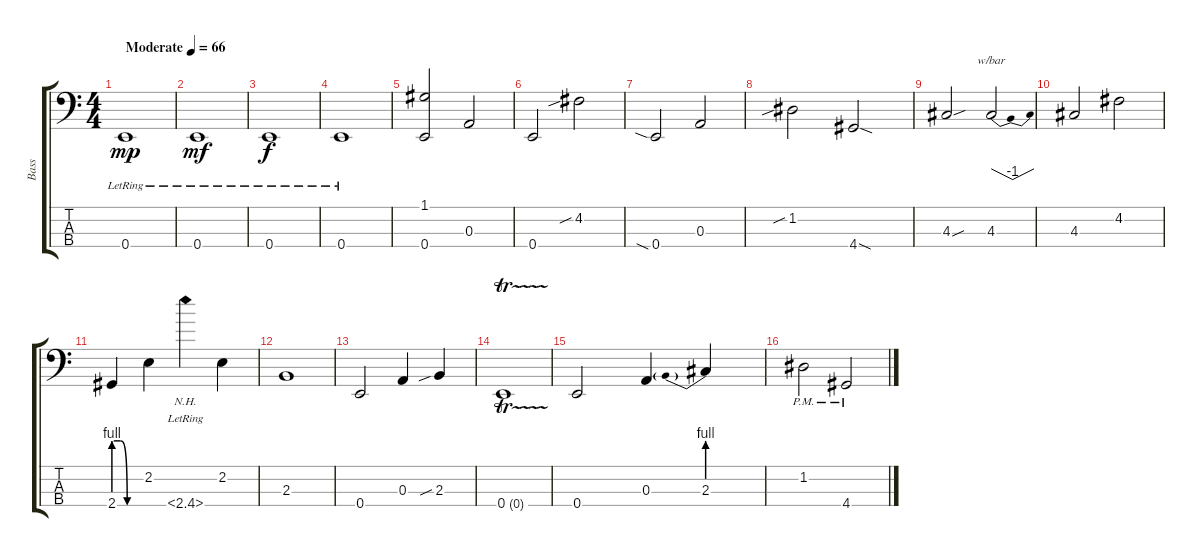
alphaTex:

\track ("Bass" "Bass") {instrument electricbassfinger}
\staff {score tabs}
\tuning (G2 D2 A1 E1) {hide}
\ts (4 4)
\tempo (66 "Moderate")
\clef f4
\ks c
0.4{lr}.1{dy mp instrument electricbassfinger} |
0.4{lr}.1{dy mf} |
0.4{lr}.1{dy f} |
0.4{lr}.1 |
(1.1 0.4).2 0.3.2 |
0.4.2 4.2{sib}.2 |
0.4{sia}.2 0.3.2 |
1.2{sib}.2 4.4{sod}.2 |
4.3{sou}.2 4.3.2{tbe (dip default 0 0 30 -4 60 0)} |
4.3.2 4.2.2 |
2.4{be (custom 0 4 15 4 30 0 60 0)}.4 2.2.4 2.4{nh lr}.4 2.2.4 |
2.3.1 |
0.4.2 0.3.4 2.3{sib}.4 |
0.4{tr (0 16)}.1 |
0.4.2 0.3.4 2.3{be (prebend 0 4 60 4)}.4 |
1.2{pm}.2 4.4{pm}.2
